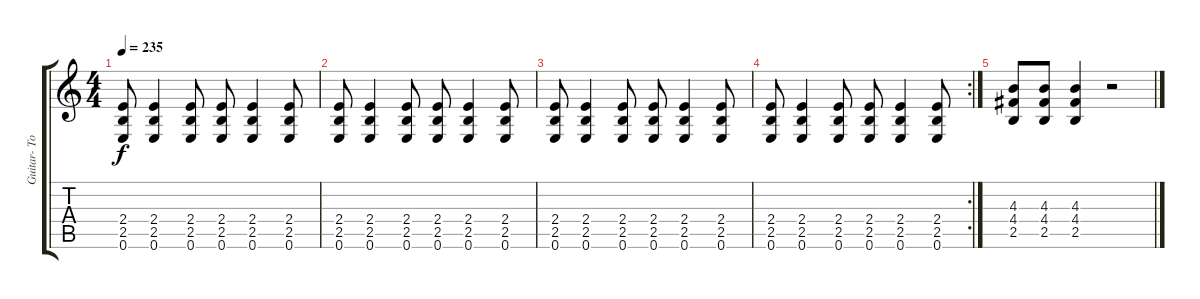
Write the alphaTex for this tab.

\track ("Guitar- Tom DeLonge" "Guitar- To") {instrument electricguitarclean}
\staff {score tabs}
\tuning (E4 B3 G3 D3 A2 E2) {hide}
\ts (4 4)
\tempo 235
\clef g2
\ks c
(2.4 2.5 0.6).8{dy f} (2.4 2.5 0.6).4 (2.4 2.5 0.6).8 (2.4 2.5 0.6).8 (2.4 2.5 0.6).4 (2.4 2.5 0.6).8 |
(2.4 2.5 0.6).8 (2.4 2.5 0.6).4 (2.4 2.5 0.6).8 (2.4 2.5 0.6).8 (2.4 2.5 0.6).4 (2.4 2.5 0.6).8 |
(2.4 2.5 0.6).8 (2.4 2.5 0.6).4 (2.4 2.5 0.6).8 (2.4 2.5 0.6).8 (2.4 2.5 0.6).4 (2.4 2.5 0.6).8 |
\rc 2
(2.4 2.5 0.6).8 (2.4 2.5 0.6).4 (2.4 2.5 0.6).8 (2.4 2.5 0.6).8 (2.4 2.5 0.6).4 (2.4 2.5 0.6).8 |
(4.3 4.4 2.5).8 (4.3 4.4 2.5).8 (4.3 4.4 2.5).4 r.2
